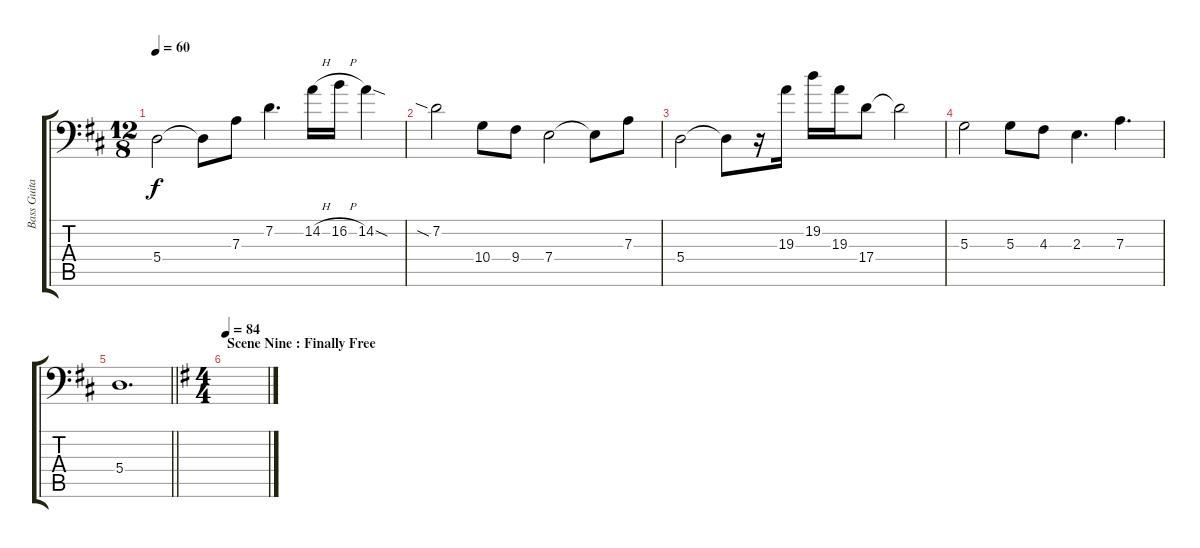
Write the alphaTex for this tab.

\track ("Bass Guitar - John Myung" "Bass Guita") {instrument distortionguitar}
\staff {score tabs}
\tuning (C3 G2 D2 A1 E1 B0) {hide}
\ts (12 8)
\tempo 60
\clef f4
\ks d
5.4.2{dy f} 5.4{t}.8 7.3.8 7.2.4{d} 14.2{h}.16 16.2{h}.16 14.2{sod}.4 |
7.2{sia}.2 10.4.8 9.4.8 7.4.2 7.4{t}.8 7.3.8 |
5.4.2 5.4{t}.8 r.16 19.3.16 19.2.16 19.3.16 17.4.8 17.4{t}.2 |
5.3.2 5.3.8 4.3.8 2.3.4{d} 7.3.4{d} |
\barLineRight lightlight
5.4.1{d} |
\ts (4 4)
\section ("" "Scene Nine : Finally Free")
\tempo 84
\ks g
